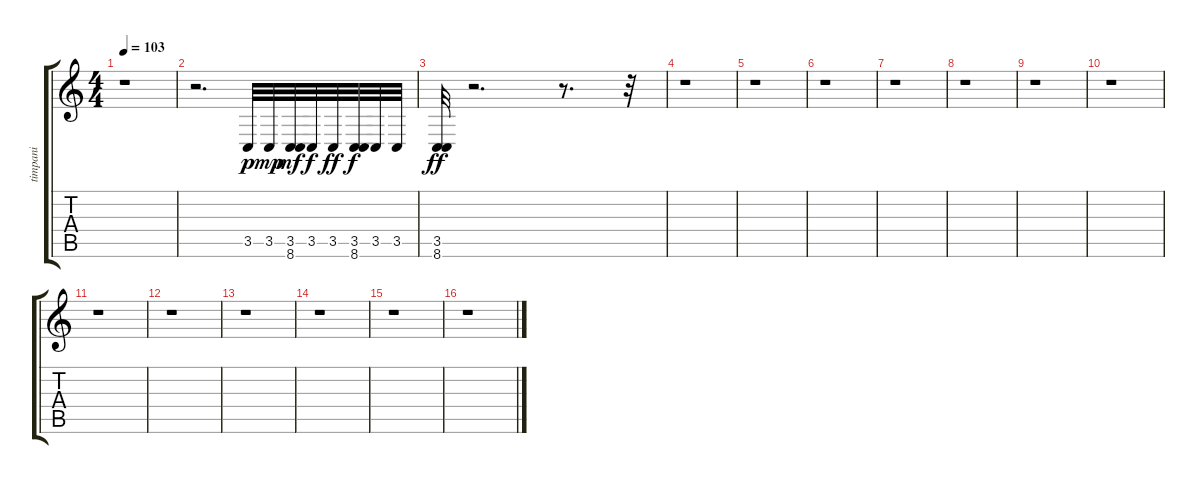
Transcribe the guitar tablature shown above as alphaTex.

\track ("timpani" "timpani") {instrument timpani}
\staff {score tabs}
\tuning (E4 B3 G3 D3 A2 E2) {hide}
\ts (4 4)
\tempo 103
\clef g2
\ks c
r.1{dy p} |
r.2{d} 3.5.32{balance 8} 3.5.32{dy mp} (3.5 8.6).32{dy mf} 3.5.32{dy f} 3.5.32{dy ff} (3.5 8.6).32{dy f} 3.5.32 3.5.32 |
(3.5 8.6).32{dy ff} r.2{d} r.8{d} r.32 |
r.1 |
r.1 |
r.1 |
r.1 |
r.1 |
r.1 |
r.1 |
r.1 |
r.1 |
r.1 |
r.1 |
r.1 |
r.1
